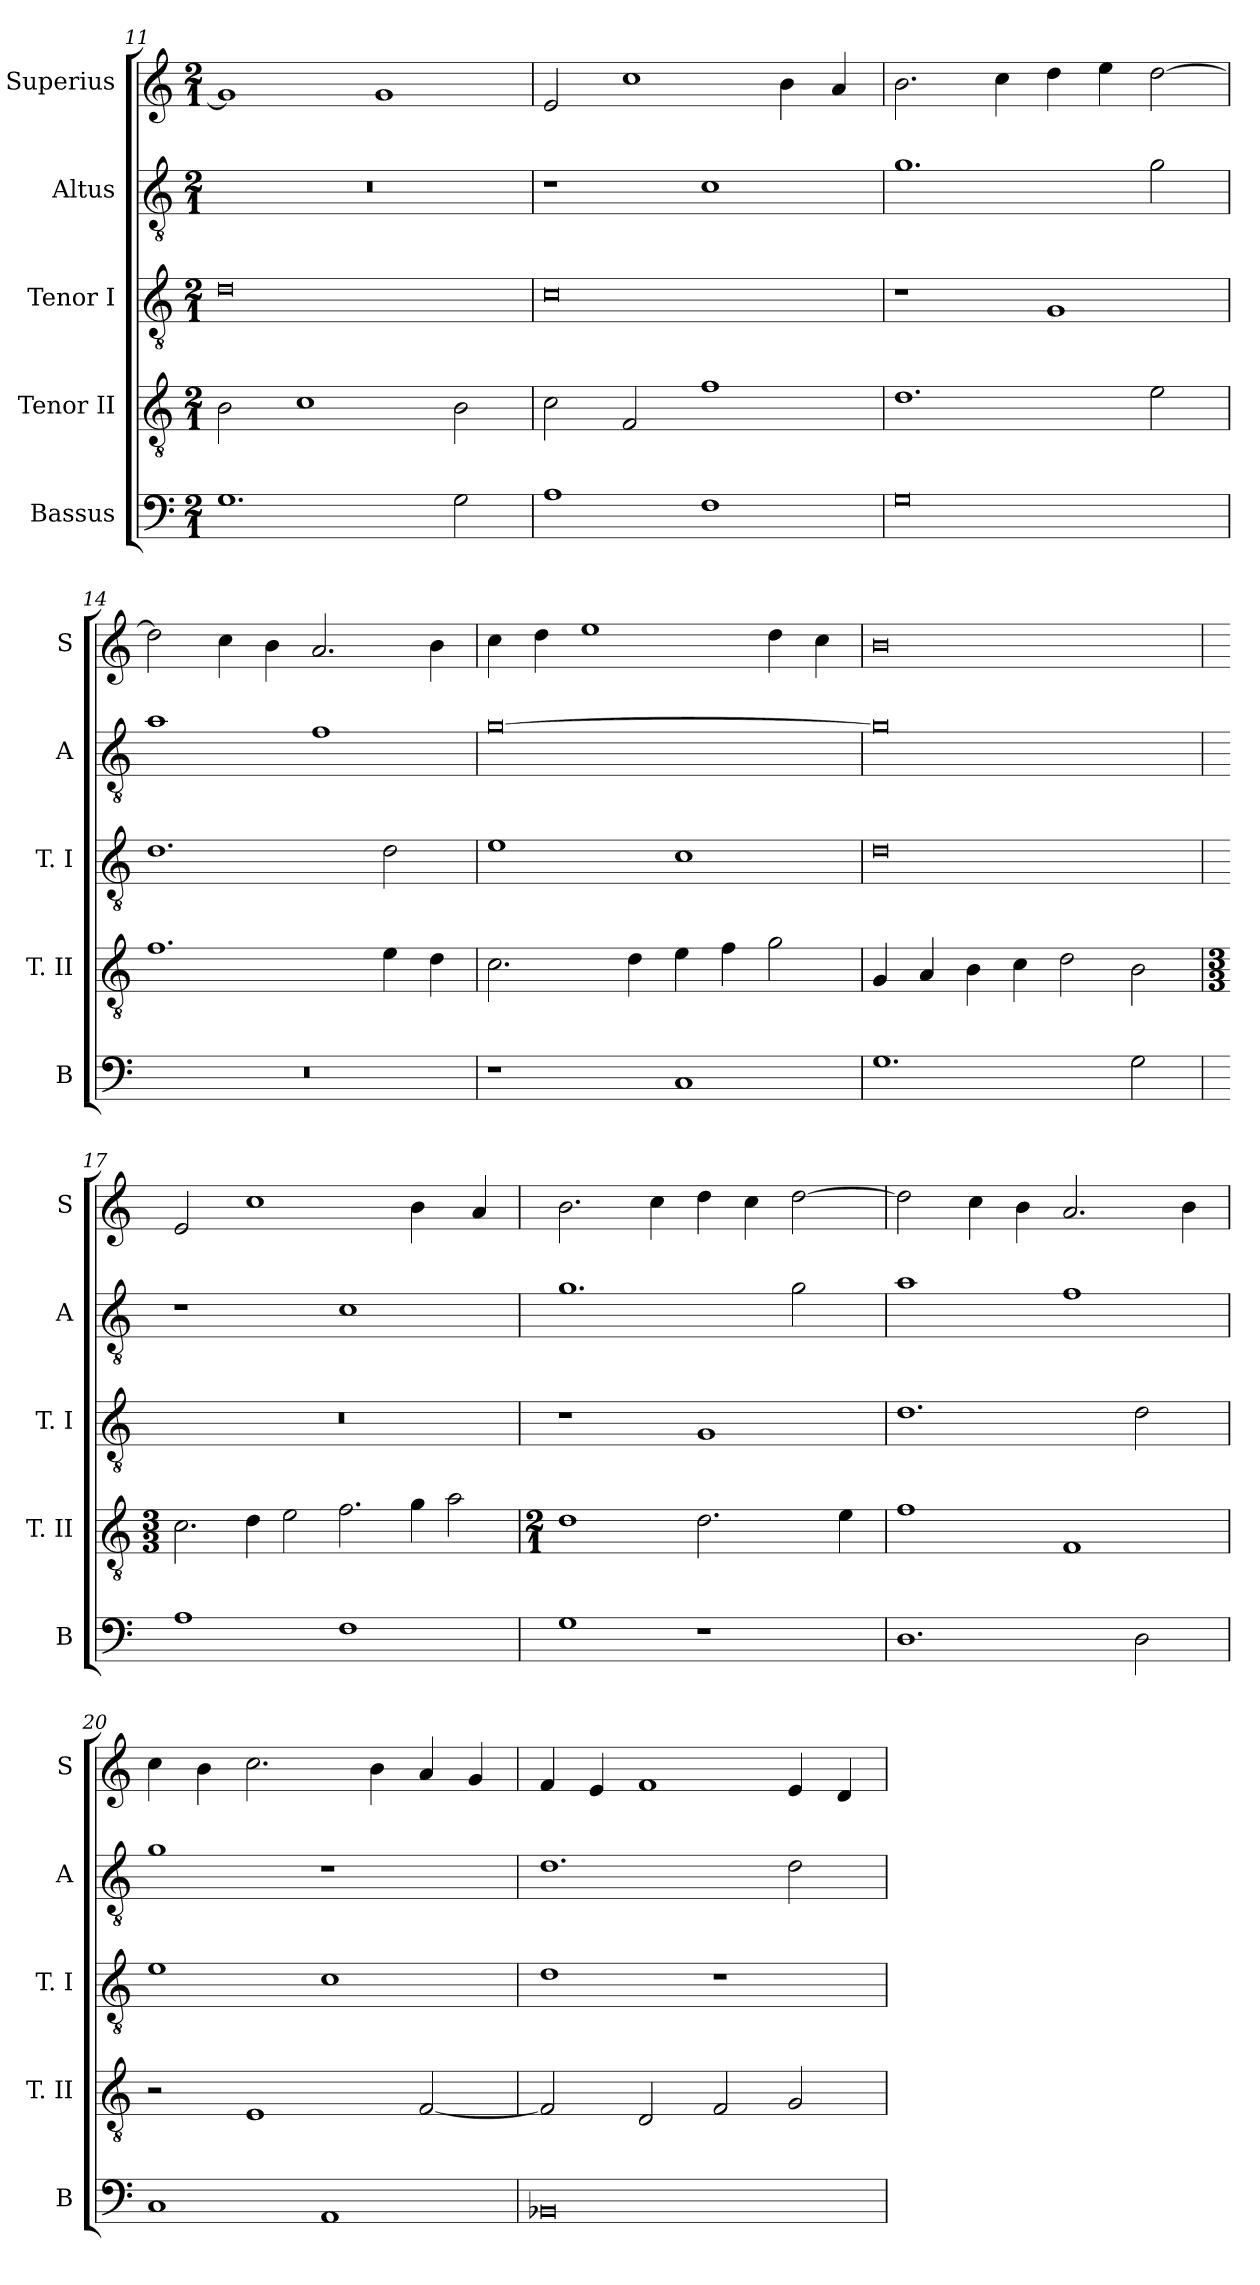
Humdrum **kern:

**kern	**kern	**kern	**kern	**kern
*part5	*part4	*part3	*part2	*part1
*staff5	*staff4	*staff3	*staff2	*staff1
*I"Bassus	*I"Tenor II	*I"Tenor I	*I"Altus	*I"Superius
*I'B	*I'T. II	*I'T. I	*I'A	*I'S
*clefF4	*clefGv2	*clefGv2	*clefGv2	*clefG2
*k[]	*k[]	*k[]	*k[]	*k[]
*C:	*C:	*C:	*C:	*C:
*M2/1	*M2/1	*M2/1	*M2/1	*M2/1
=11	=11	=11	=11	=11
1.G	2B	0d	0r	1g]
.	1c	.	.	.
.	.	.	.	1g
2G	2B	.	.	.
=12	=12	=12	=12	=12
1A	2c	0c	1r	2e
.	2F	.	.	1cc
1F	1f	.	1c	.
.	.	.	.	4b
.	.	.	.	4a
=13	=13	=13	=13	=13
0G	1.d	1r	1.g	2.b
.	.	.	.	4cc
.	.	1G	.	4dd
.	.	.	.	4ee
.	2e	.	2g	[2dd
=14	=14	=14	=14	=14
0r	1.f	1.d	1a	2dd]
.	.	.	.	4cc
.	.	.	.	4b
.	.	.	1f	2.a
.	4e	2d	.	.
.	4d	.	.	4b
=15	=15	=15	=15	=15
1r	2.c	1e	[0g	4cc
.	.	.	.	4dd
.	.	.	.	1ee
.	4d	.	.	.
1C	4e	1c	.	.
.	4f	.	.	.
.	2g	.	.	4dd
.	.	.	.	4cc
=16	=16	=16	=16	=16
1.G	4G	0d	0g]	0b
.	4A	.	.	.
.	4B	.	.	.
.	4c	.	.	.
.	2d	.	.	.
2G	2B	.	.	.
=17	=17	=17	=17	=17
*	*M3/3	*	*	*
*	*Xtuplet	*	*	*
1A	3.c	0r	1r	2e
.	6d	.	.	1cc
.	3e	.	.	.
1F	3.f	.	1c	.
.	6g	.	.	4b
.	3a	.	.	.
.	.	.	.	4a
=18	=18	=18	=18	=18
*	*M2/1	*	*	*
1G	1d	1r	1.g	2.b
.	.	.	.	4cc
1r	2.d	1G	.	4dd
.	.	.	.	4cc
.	.	.	2g	[2dd
.	4e	.	.	.
=19	=19	=19	=19	=19
1.D	1f	1.d	1a	2dd]
.	.	.	.	4cc
.	.	.	.	4b
.	1F	.	1f	2.a
2D	.	2d	.	.
.	.	.	.	4b
=20	=20	=20	=20	=20
1C	2r	1e	1g	4cc
.	.	.	.	4b
.	1E	.	.	2.cc
1AA	.	1c	1r	.
.	.	.	.	4b
.	[2F	.	.	4a
.	.	.	.	4g
=21	=21	=21	=21	=21
0BB-X	2F]	1d	1.d	4f
.	.	.	.	4e
.	2D	.	.	1f
.	2F	1r	.	.
.	2G	.	2d	4e
.	.	.	.	4d
=	=	=	=	=
*-	*-	*-	*-	*-
